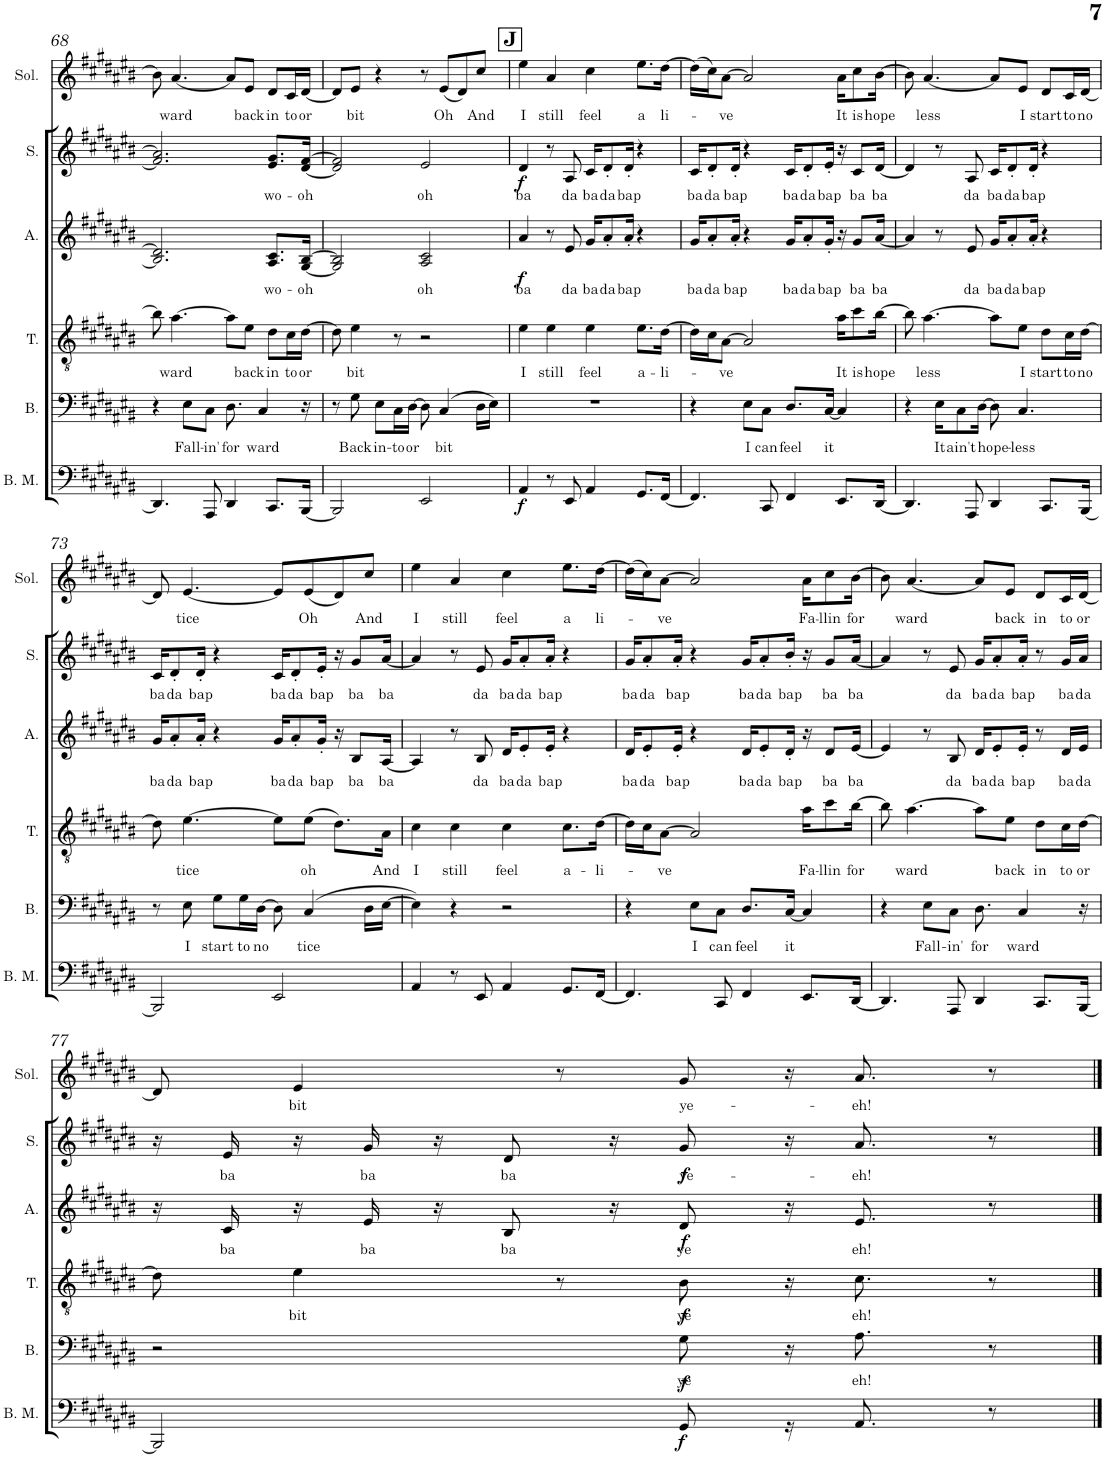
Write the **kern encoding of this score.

**kern	**dynam	**kern	**text	**dynam	**kern	**text	**dynam	**kern	**text	**dynam	**kern	**text	**dynam	**kern	**text
*part6	*part6	*part5	*part5	*part5	*part4	*part4	*part4	*part3	*part3	*part3	*part2	*part2	*part2	*part1	*part1
*staff6	*staff6	*staff5	*staff5	*staff5	*staff4	*staff4	*staff4	*staff3	*staff3	*staff3	*staff2	*staff2	*staff2	*staff1	*staff1
*I"Bass Mic	*	*I"Bass	*	*	*I"Tenor	*	*	*I"Alto	*	*	*I"Soprano	*	*	*I"Solo	*
*I'B. M.	*	*I'B.	*	*	*I'T.	*	*	*I'A.	*	*	*I'S.	*	*	*I'Sol.	*
!!LO:PB:g=z
*clefF4	*	*clefF4	*	*	*clefGv2	*	*	*clefG2	*	*	*clefG2	*	*	*clefG2	*
*	*	*	*	*	*	*	*	*	*	*	*	*	*	*Trd7c12	*
*k[f#c#g#d#a#e#b#]	*	*k[f#c#g#d#a#e#b#]	*	*	*k[f#c#g#d#a#e#b#]	*	*	*k[f#c#g#d#a#e#b#]	*	*	*k[f#c#g#d#a#e#b#]	*	*	*k[f#c#g#d#a#e#b#]	*
*M4/4	*	*M4/4	*	*	*M4/4	*	*	*M4/4	*	*	*M4/4	*	*	*M4/4	*
=68	=68	=68	=68	=68	=68	=68	=68	=68	=68	=68	=68	=68	=68	=68	=68
4.DD#/]	.	4r	.	.	8b#\]	.	.	2.B#/] 2.d#/]	.	.	2.f#/] 2.a#/]	.	.	8b#\]	.
!	!	!	!	!	!	!LO:LY:b	!	!	!	!	!	!	!	!	!LO:LY:b
.	.	.	.	.	[4.a#\	ward	.	.	.	.	.	.	.	[4.a#/	ward
!	!	!	!LO:LY:b	!	!	!	!	!	!	!	!	!	!	!	!
.	.	8E#\L	Fall-	.	.	.	.	.	.	.	.	.	.	.	.
!	!	!	!LO:LY:b	!	!	!	!	!	!	!	!	!	!	!	!
8AAA#/	.	8C#\J	-in'	.	.	.	.	.	.	.	.	.	.	.	.
!	!	!	!LO:LY:b	!	!	!	!	!	!	!	!	!	!	!	!
4DD#/	.	8.D#\	for	.	8a#\L]	.	.	.	.	.	.	.	.	8a#/L]	.
!	!	!	!	!	!	!LO:LY:b	!	!	!	!	!	!	!	!	!LO:LY:b
.	.	.	.	.	8e#\J	back	.	.	.	.	.	.	.	8e#/J	back
!	!	!	!LO:LY:b	!	!	!	!	!	!	!	!	!	!	!	!
.	.	4C#/	ward	.	.	.	.	.	.	.	.	.	.	.	.
!	!	!	!	!	!	!LO:LY:b	!	!	!LO:LY:b	!	!	!LO:LY:b	!	!	!LO:LY:b
8.CC#/L	.	.	.	.	8d#\L	in	.	8.A#/ 8.c#/L	wo-	.	8.e#/ 8.g#/L	wo-	.	8d#/L	in
!	!	!	!	!	!	!LO:LY:b	!	!	!	!	!	!	!	!	!LO:LY:b
.	.	.	.	.	16c#\L	to	.	.	.	.	.	.	.	16c#/L	to
!	!	!	!	!	!	!LO:LY:b	!	!	!LO:LY:b	!	!	!LO:LY:b	!	!	!LO:LY:b
[16BBB#/Jk	.	16r	.	.	[16d#\JJ	or	.	[16G#/ [16B#/Jk	-oh	.	[16d#/ [16f#/Jk	-oh	.	[16d#/JJ	or
=69	=69	=69	=69	=69	=69	=69	=69	=69	=69	=69	=69	=69	=69	=69	=69
2BBB#/]	.	8r	.	.	8d#\]	.	.	2G#/] 2B#/]	.	.	2d#/] 2f#/]	.	.	8d#/L]	.
!	!	!	!LO:LY:b	!	!	!LO:LY:b	!	!	!	!	!	!	!	!	!LO:LY:b
.	.	8G#\	Back	.	4e#\	bit	.	.	.	.	.	.	.	8e#/J	bit
!	!	!	!LO:LY:b	!	!	!	!	!	!	!	!	!	!	!	!
.	.	8E#\L	in-	.	.	.	.	.	.	.	.	.	.	4r	.
!	!	!	!LO:LY:b	!	!	!	!	!	!	!	!	!	!	!	!
.	.	16C#\L	-to	.	8r	.	.	.	.	.	.	.	.	.	.
!	!	!	!LO:LY:b	!	!	!	!	!	!	!	!	!	!	!	!
.	.	[16D#\JJ	or	.	.	.	.	.	.	.	.	.	.	.	.
!	!	!	!	!	!	!	!	!	!LO:LY:b	!	!	!LO:LY:b	!	!	!
2EE#/	.	8D#\]	.	.	2r	.	.	2A#/ 2c#/	oh	.	2e#/	oh	.	8r	.
!	!	!	!LO:LY:b	!	!	!	!	!	!	!	!	!	!	!	!LO:LY:b
.	.	(4C#/	bit	.	.	.	.	.	.	.	.	.	.	(8e#/L	Oh
.	.	.	.	.	.	.	.	.	.	.	.	.	.	8d#/)	.
!	!	!	!	!	!	!	!	!	!	!	!	!	!	!	!LO:LY:b
.	.	16D#\LL	.	.	.	.	.	.	.	.	.	.	.	8cc#/J	And
.	.	16E#\JJ)	.	.	.	.	.	.	.	.	.	.	.	.	.
!!LO:REH:place=s1:a:B:cj:fs=14:t=J
=70	=70	=70	=70	=70	=70	=70	=70	=70	=70	=70	=70	=70	=70	=70	=70
!	!LO:DY:b	!	!	!	!	!LO:LY:b	!	!	!LO:LY:b	!LO:DY:a	!	!LO:LY:b	!LO:DY:a	!	!LO:LY:b
4AA#/	f	1r	.	.	4e#\	I	.	4a#/	ba	f	4d#/	ba	f	4ee#\	I
!	!	!	!	!	!	!LO:LY:b	!	!	!	!	!	!	!	!	!LO:LY:b
8r	.	.	.	.	4e#\	still	.	8r	.	.	8r	.	.	4a#/	still
!	!	!	!	!	!	!	!	!	!LO:LY:b	!	!	!LO:LY:b	!	!	!
8EE#/	.	.	.	.	.	.	.	8e#/	da	.	8A#/	da	.	.	.
!	!	!	!	!	!	!LO:LY:b	!	!	!LO:LY:b	!	!	!LO:LY:b	!	!	!LO:LY:b
4AA#/	.	.	.	.	4e#\	feel	.	16g#/KL	ba	.	16c#/KL	ba	.	4cc#\	feel
!	!	!	!	!	!	!	!	!	!LO:LY:b	!	!	!LO:LY:b	!	!	!
.	.	.	.	.	.	.	.	8a#'/	da	.	8d#'/	da	.	.	.
!	!	!	!	!	!	!	!	!	!LO:LY:b	!	!	!LO:LY:b	!	!	!
.	.	.	.	.	.	.	.	16a#'/Jk	bap	.	16d#'/Jk	bap	.	.	.
!	!	!	!	!	!	!LO:LY:b	!	!	!	!	!	!	!	!	!LO:LY:b
8.GG#/L	.	.	.	.	8.e#\L	a-	.	4r	.	.	4r	.	.	8.ee#\L	a
!	!	!	!	!	!	!LO:LY:b	!	!	!	!	!	!	!	!	!LO:LY:b
[16FF#/Jk	.	.	.	.	[16d#\Jk	-li-	.	.	.	.	.	.	.	[16dd#\Jk	li-
=71	=71	=71	=71	=71	=71	=71	=71	=71	=71	=71	=71	=71	=71	=71	=71
!	!	!	!	!	!	!	!	!	!LO:LY:b	!	!	!LO:LY:b	!	!	!
4.FF#/]	.	4r	.	.	16d#\LL]	.	.	16g#/KL	ba	.	16c#/KL	ba	.	(16dd#\LL]	.
!	!	!	!	!	!	!	!	!	!LO:LY:b	!	!	!LO:LY:b	!	!	!
.	.	.	.	.	16c#\J	.	.	8a#'/	da	.	8d#'/	da	.	16cc#\J)	.
!	!	!	!	!	!	!LO:LY:b	!	!	!	!	!	!	!	!	!LO:LY:b
.	.	.	.	.	[8A#\J	-ve	.	.	.	.	.	.	.	[8a#\J	-ve
!	!	!	!	!	!	!	!	!	!LO:LY:b	!	!	!LO:LY:b	!	!	!
.	.	.	.	.	.	.	.	16a#'/Jk	bap	.	16d#'/Jk	bap	.	.	.
!	!	!	!LO:LY:b	!	!	!	!	!	!	!	!	!	!	!	!
.	.	8E#\L	I	.	2A#/]	.	.	4r	.	.	4r	.	.	2a#/]	.
!	!	!	!LO:LY:b	!	!	!	!	!	!	!	!	!	!	!	!
8CC#/	.	8C#\J	can	.	.	.	.	.	.	.	.	.	.	.	.
!	!	!	!LO:LY:b	!	!	!	!	!	!LO:LY:b	!	!	!LO:LY:b	!	!	!
4FF#/	.	8.D#/L	feel	.	.	.	.	16g#/KL	ba	.	16c#/KL	ba	.	.	.
!	!	!	!	!	!	!	!	!	!LO:LY:b	!	!	!LO:LY:b	!	!	!
.	.	.	.	.	.	.	.	8a#'/	da	.	8d#'/	da	.	.	.
!	!	!	!LO:LY:b	!	!	!	!	!	!LO:LY:b	!	!	!LO:LY:b	!	!	!
.	.	[16C#/Jk	it	.	.	.	.	16g#'/Jk	bap	.	16e#'/Jk	bap	.	.	.
!	!	!	!	!	!	!LO:LY:b	!	!	!	!	!	!	!	!	!LO:LY:b
8.EE#/L	.	4C#/]	.	.	16a#\KL	It	.	16r	.	.	16r	.	.	16a#\KL	It
!	!	!	!	!	!	!LO:LY:b	!	!	!LO:LY:b	!	!	!LO:LY:b	!	!	!LO:LY:b
.	.	.	.	.	8cc#\	is	.	8g#/L	ba	.	8c#/L	ba	.	8cc#\	is
!	!	!	!	!	!	!LO:LY:b	!	!	!LO:LY:b	!	!	!LO:LY:b	!	!	!LO:LY:b
[16DD#/Jk	.	.	.	.	[16b#\Jk	hope	.	[16a#/Jk	ba	.	[16d#/Jk	ba	.	[16b#\Jk	hope
=72	=72	=72	=72	=72	=72	=72	=72	=72	=72	=72	=72	=72	=72	=72	=72
4.DD#/]	.	4r	.	.	8b#\]	.	.	4a#/]	.	.	4d#/]	.	.	8b#\]	.
!	!	!	!	!	!	!LO:LY:b	!	!	!	!	!	!	!	!	!LO:LY:b
.	.	.	.	.	[4.a#\	less	.	.	.	.	.	.	.	[4.a#/	less
!	!	!	!LO:LY:b	!	!	!	!	!	!	!	!	!	!	!	!
.	.	16E#\KL	It	.	.	.	.	8r	.	.	8r	.	.	.	.
!	!	!	!LO:LY:b	!	!	!	!	!	!	!	!	!	!	!	!
.	.	8C#\	ain't	.	.	.	.	.	.	.	.	.	.	.	.
!	!	!	!	!	!	!	!	!	!LO:LY:b	!	!	!LO:LY:b	!	!	!
8AAA#/	.	.	.	.	.	.	.	8e#/	da	.	8A#/	da	.	.	.
!	!	!	!LO:LY:b	!	!	!	!	!	!	!	!	!	!	!	!
.	.	[16D#\Jk	hope-	.	.	.	.	.	.	.	.	.	.	.	.
!	!	!	!	!	!	!	!	!	!LO:LY:b	!	!	!LO:LY:b	!	!	!
4DD#/	.	8D#\]	.	.	8a#\L]	.	.	16g#/KL	ba	.	16c#/KL	ba	.	8a#/L]	.
!	!	!	!	!	!	!	!	!	!LO:LY:b	!	!	!LO:LY:b	!	!	!
.	.	.	.	.	.	.	.	8a#'/	da	.	8d#'/	da	.	.	.
!	!	!	!LO:LY:b	!	!	!LO:LY:b	!	!	!	!	!	!	!	!	!LO:LY:b
.	.	4.C#/	-less	.	8e#\J	I	.	.	.	.	.	.	.	8e#/J	I
!	!	!	!	!	!	!	!	!	!LO:LY:b	!	!	!LO:LY:b	!	!	!
.	.	.	.	.	.	.	.	16a#'/Jk	bap	.	16d#'/Jk	bap	.	.	.
!	!	!	!	!	!	!LO:LY:b	!	!	!	!	!	!	!	!	!LO:LY:b
8.CC#/L	.	.	.	.	8d#\L	start	.	4r	.	.	4r	.	.	8d#/L	start
!	!	!	!	!	!	!LO:LY:b	!	!	!	!	!	!	!	!	!LO:LY:b
.	.	.	.	.	16c#\L	to	.	.	.	.	.	.	.	16c#/L	to
!	!	!	!	!	!	!LO:LY:b	!	!	!	!	!	!	!	!	!LO:LY:b
[16BBB#/Jk	.	.	.	.	[16d#\JJ	no	.	.	.	.	.	.	.	[16d#/JJ	no
!!LO:LB:g=z
=73	=73	=73	=73	=73	=73	=73	=73	=73	=73	=73	=73	=73	=73	=73	=73
!	!	!	!	!	!	!	!	!	!LO:LY:b	!	!	!LO:LY:b	!	!	!
2BBB#/]	.	8r	.	.	8d#\]	.	.	16g#/KL	ba	.	16c#/KL	ba	.	8d#/]	.
!	!	!	!	!	!	!	!	!	!LO:LY:b	!	!	!LO:LY:b	!	!	!
.	.	.	.	.	.	.	.	8a#'/	da	.	8d#'/	da	.	.	.
!	!	!	!LO:LY:b	!	!	!LO:LY:b	!	!	!	!	!	!	!	!	!LO:LY:b
.	.	8E#\	I	.	[4.e#\	tice	.	.	.	.	.	.	.	[4.e#/	tice
!	!	!	!	!	!	!	!	!	!LO:LY:b	!	!	!LO:LY:b	!	!	!
.	.	.	.	.	.	.	.	16a#'/Jk	bap	.	16d#'/Jk	bap	.	.	.
!	!	!	!LO:LY:b	!	!	!	!	!	!	!	!	!	!	!	!
.	.	8G#\L	start	.	.	.	.	4r	.	.	4r	.	.	.	.
!	!	!	!LO:LY:b	!	!	!	!	!	!	!	!	!	!	!	!
.	.	16G#\L	to	.	.	.	.	.	.	.	.	.	.	.	.
!	!	!	!LO:LY:b	!	!	!	!	!	!	!	!	!	!	!	!
.	.	[16D#\JJ	no	.	.	.	.	.	.	.	.	.	.	.	.
!	!	!	!	!	!	!	!	!	!LO:LY:b	!	!	!LO:LY:b	!	!	!
2EE#/	.	8D#\]	.	.	8e#\L]	.	.	16g#/KL	ba	.	16c#/KL	ba	.	8e#/L]	.
!	!	!	!	!	!	!	!	!	!LO:LY:b	!	!	!LO:LY:b	!	!	!
.	.	.	.	.	.	.	.	8a#'/	da	.	8d#'/	da	.	.	.
!	!	!	!LO:LY:b	!	!	!LO:LY:b	!	!	!	!	!	!	!	!	!LO:LY:b
.	.	(4C#/	tice	.	(8e#\J	oh	.	.	.	.	.	.	.	(8e#/	Oh
!	!	!	!	!	!	!	!	!	!LO:LY:b	!	!	!LO:LY:b	!	!	!
.	.	.	.	.	.	.	.	16g#'/Jk	bap	.	16e#'/Jk	bap	.	.	.
.	.	.	.	.	8.d#\L)	.	.	16r	.	.	16r	.	.	8d#/)	.
!	!	!	!	!	!	!	!	!	!LO:LY:b	!	!	!LO:LY:b	!	!	!
.	.	.	.	.	.	.	.	8B#/L	ba	.	8g#/L	ba	.	.	.
!	!	!	!	!	!	!	!	!	!	!	!	!	!	!	!LO:LY:b
.	.	16D#\LL	.	.	.	.	.	.	.	.	.	.	.	8cc#/J	And
!	!	!	!	!	!	!LO:LY:b	!	!	!LO:LY:b	!	!	!LO:LY:b	!	!	!
.	.	[16E#\JJ	.	.	16A#\Jk	And	.	[16A#/Jk	ba	.	[16a#/Jk	ba	.	.	.
=74	=74	=74	=74	=74	=74	=74	=74	=74	=74	=74	=74	=74	=74	=74	=74
!	!	!	!	!	!	!LO:LY:b	!	!	!	!	!	!	!	!	!LO:LY:b
4AA#/	.	4E#\])	.	.	4c#\	I	.	4A#/]	.	.	4a#/]	.	.	4ee#\	I
!	!	!	!	!	!	!LO:LY:b	!	!	!	!	!	!	!	!	!LO:LY:b
8r	.	4r	.	.	4c#\	still	.	8r	.	.	8r	.	.	4a#/	still
!	!	!	!	!	!	!	!	!	!LO:LY:b	!	!	!LO:LY:b	!	!	!
8EE#/	.	.	.	.	.	.	.	8B#/	da	.	8e#/	da	.	.	.
!	!	!	!	!	!	!LO:LY:b	!	!	!LO:LY:b	!	!	!LO:LY:b	!	!	!LO:LY:b
4AA#/	.	2r	.	.	4c#\	feel	.	16d#/KL	ba	.	16g#/KL	ba	.	4cc#\	feel
!	!	!	!	!	!	!	!	!	!LO:LY:b	!	!	!LO:LY:b	!	!	!
.	.	.	.	.	.	.	.	8e#'/	da	.	8a#'/	da	.	.	.
!	!	!	!	!	!	!	!	!	!LO:LY:b	!	!	!LO:LY:b	!	!	!
.	.	.	.	.	.	.	.	16e#'/Jk	bap	.	16a#'/Jk	bap	.	.	.
!	!	!	!	!	!	!LO:LY:b	!	!	!	!	!	!	!	!	!LO:LY:b
8.GG#/L	.	.	.	.	8.c#\L	a-	.	4r	.	.	4r	.	.	8.ee#\L	a
!	!	!	!	!	!	!LO:LY:b	!	!	!	!	!	!	!	!	!LO:LY:b
[16FF#/Jk	.	.	.	.	[16d#\Jk	-li-	.	.	.	.	.	.	.	[16dd#\Jk	li-
=75	=75	=75	=75	=75	=75	=75	=75	=75	=75	=75	=75	=75	=75	=75	=75
!	!	!	!	!	!	!	!	!	!LO:LY:b	!	!	!LO:LY:b	!	!	!
4.FF#/]	.	4r	.	.	16d#\LL]	.	.	16d#/KL	ba	.	16g#/KL	ba	.	(16dd#\LL]	.
!	!	!	!	!	!	!	!	!	!LO:LY:b	!	!	!LO:LY:b	!	!	!
.	.	.	.	.	16c#\J	.	.	8e#'/	da	.	8a#'/	da	.	16cc#\J)	.
!	!	!	!	!	!	!LO:LY:b	!	!	!	!	!	!	!	!	!LO:LY:b
.	.	.	.	.	[8A#\J	-ve	.	.	.	.	.	.	.	[8a#\J	-ve
!	!	!	!	!	!	!	!	!	!LO:LY:b	!	!	!LO:LY:b	!	!	!
.	.	.	.	.	.	.	.	16e#'/Jk	bap	.	16a#'/Jk	bap	.	.	.
!	!	!	!LO:LY:b	!	!	!	!	!	!	!	!	!	!	!	!
.	.	8E#\L	I	.	2A#/]	.	.	4r	.	.	4r	.	.	2a#/]	.
!	!	!	!LO:LY:b	!	!	!	!	!	!	!	!	!	!	!	!
8CC#/	.	8C#\J	can	.	.	.	.	.	.	.	.	.	.	.	.
!	!	!	!LO:LY:b	!	!	!	!	!	!LO:LY:b	!	!	!LO:LY:b	!	!	!
4FF#/	.	8.D#/L	feel	.	.	.	.	16d#/KL	ba	.	16g#/KL	ba	.	.	.
!	!	!	!	!	!	!	!	!	!LO:LY:b	!	!	!LO:LY:b	!	!	!
.	.	.	.	.	.	.	.	8e#'/	da	.	8a#'/	da	.	.	.
!	!	!	!LO:LY:b	!	!	!	!	!	!LO:LY:b	!	!	!LO:LY:b	!	!	!
.	.	[16C#/Jk	it	.	.	.	.	16d#'/Jk	bap	.	16b#'/Jk	bap	.	.	.
!	!	!	!	!	!	!LO:LY:b	!	!	!	!	!	!	!	!	!LO:LY:b
8.EE#/L	.	4C#/]	.	.	16a#\KL	Fa-	.	16r	.	.	16r	.	.	16a#\KL	Fa-
!	!	!	!	!	!	!LO:LY:b	!	!	!LO:LY:b	!	!	!LO:LY:b	!	!	!LO:LY:b
.	.	.	.	.	8cc#\	-llin	.	8d#/L	ba	.	8g#/L	ba	.	8cc#\	-llin
!	!	!	!	!	!	!LO:LY:b	!	!	!LO:LY:b	!	!	!LO:LY:b	!	!	!LO:LY:b
[16DD#/Jk	.	.	.	.	[16b#\Jk	for	.	[16e#/Jk	ba	.	[16a#/Jk	ba	.	[16b#\Jk	for
=76	=76	=76	=76	=76	=76	=76	=76	=76	=76	=76	=76	=76	=76	=76	=76
4.DD#/]	.	4r	.	.	8b#\]	.	.	4e#/]	.	.	4a#/]	.	.	8b#\]	.
!	!	!	!	!	!	!LO:LY:b	!	!	!	!	!	!	!	!	!LO:LY:b
.	.	.	.	.	[4.a#\	ward	.	.	.	.	.	.	.	[4.a#/	ward
!	!	!	!LO:LY:b	!	!	!	!	!	!	!	!	!	!	!	!
.	.	8E#\L	Fall-	.	.	.	.	8r	.	.	8r	.	.	.	.
!	!	!	!LO:LY:b	!	!	!	!	!	!LO:LY:b	!	!	!LO:LY:b	!	!	!
8AAA#/	.	8C#\J	-in'	.	.	.	.	8B#/	da	.	8e#/	da	.	.	.
!	!	!	!LO:LY:b	!	!	!	!	!	!LO:LY:b	!	!	!LO:LY:b	!	!	!
4DD#/	.	8.D#\	for	.	8a#\L]	.	.	16d#/KL	ba	.	16g#/KL	ba	.	8a#/L]	.
!	!	!	!	!	!	!	!	!	!LO:LY:b	!	!	!LO:LY:b	!	!	!
.	.	.	.	.	.	.	.	8e#'/	da	.	8a#'/	da	.	.	.
!	!	!	!	!	!	!LO:LY:b	!	!	!	!	!	!	!	!	!LO:LY:b
.	.	.	.	.	8e#\J	back	.	.	.	.	.	.	.	8e#/J	back
!	!	!	!LO:LY:b	!	!	!	!	!	!LO:LY:b	!	!	!LO:LY:b	!	!	!
.	.	4C#/	ward	.	.	.	.	16e#'/Jk	bap	.	16a#'/Jk	bap	.	.	.
!	!	!	!	!	!	!LO:LY:b	!	!	!	!	!	!	!	!	!LO:LY:b
8.CC#/L	.	.	.	.	8d#\L	in	.	8r	.	.	8r	.	.	8d#/L	in
!	!	!	!	!	!	!LO:LY:b	!	!	!LO:LY:b	!	!	!LO:LY:b	!	!	!LO:LY:b
.	.	.	.	.	16c#\L	to	.	16d#/LL	ba	.	16g#/LL	ba	.	16c#/L	to
!	!	!	!	!	!	!LO:LY:b	!	!	!LO:LY:b	!	!	!LO:LY:b	!	!	!LO:LY:b
[16BBB#/Jk	.	16r	.	.	[16d#\JJ	or	.	16e#/JJ	da	.	16a#/JJ	da	.	[16d#/JJ	or
!!LO:LB:g=z
=77	=77	=77	=77	=77	=77	=77	=77	=77	=77	=77	=77	=77	=77	=77	=77
2BBB#/]	.	2r	.	.	8d#\]	.	.	16r	.	.	16r	.	.	8d#/]	.
!	!	!	!	!	!	!	!	!	!LO:LY:b	!	!	!LO:LY:b	!	!	!
.	.	.	.	.	.	.	.	16c#/	ba	.	16e#/	ba	.	.	.
!	!	!	!	!	!	!LO:LY:b	!	!	!	!	!	!	!	!	!LO:LY:b
.	.	.	.	.	4e#\	bit	.	16r	.	.	16r	.	.	4e#/	bit
!	!	!	!	!	!	!	!	!	!LO:LY:b	!	!	!LO:LY:b	!	!	!
.	.	.	.	.	.	.	.	16e#/	ba	.	16g#/	ba	.	.	.
.	.	.	.	.	.	.	.	16r	.	.	16r	.	.	.	.
!	!	!	!	!	!	!	!	!	!LO:LY:b	!	!	!LO:LY:b	!	!	!
.	.	.	.	.	.	.	.	8B#/	ba	.	8d#/	ba	.	.	.
.	.	.	.	.	8r	.	.	.	.	.	.	.	.	8r	.
.	.	.	.	.	.	.	.	16r	.	.	16r	.	.	.	.
!	!LO:DY:b	!	!LO:LY:b	!LO:DY:a	!	!LO:LY:b	!LO:DY:a	!	!LO:LY:b	!LO:DY:a	!	!LO:LY:b	!LO:DY:a	!	!LO:LY:b
8GG#/	f	8G#\	ye	f	8B#\	ye	f	8d#/	ye	f	8g#/	ye-	f	8g#/	ye-
16rGG	.	16r	.	.	16r	.	.	16r	.	.	16r	.	.	16r	.
!	!	!	!LO:LY:b	!	!	!LO:LY:b	!	!	!LO:LY:b	!	!	!LO:LY:b	!	!	!LO:LY:b
8.AA#/	.	8.A#\	-eh!	.	8.c#\	-eh!	.	8.e#/	-eh!	.	8.a#/	-eh!	.	8.a#/	-eh!
8r	.	8r	.	.	8r	.	.	8r	.	.	8r	.	.	8r	.
==	==	==	==	==	==	==	==	==	==	==	==	==	==	==	==
*-	*-	*-	*-	*-	*-	*-	*-	*-	*-	*-	*-	*-	*-	*-	*-
